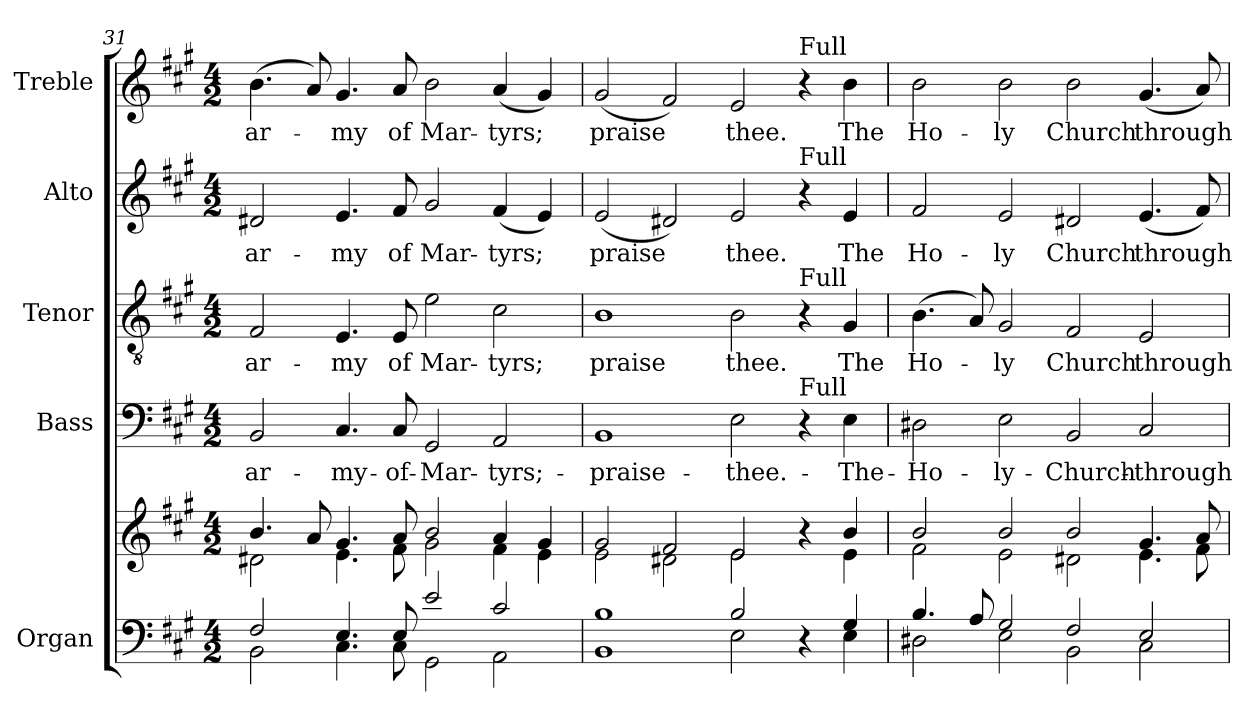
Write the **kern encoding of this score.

**kern	**kern	**kern	**text	**kern	**text	**kern	**text	**kern	**text
*part5	*part5	*part4	*part4	*part3	*part3	*part2	*part2	*part1	*part1
*staff6	*staff5	*staff4	*staff4	*staff3	*staff3	*staff2	*staff2	*staff1	*staff1
*I"Organ	*	*I"Bass	*	*I"Tenor	*	*I"Alto	*	*I"Treble	*
*I'Org.	*	*I'B.	*	*I'T.	*	*I'A.	*	*I'Tr.	*
*clefF4	*clefG2	*clefF4	*	*clefGv2	*	*clefG2	*	*clefG2	*
*	*	*	*	*ITrd7c12	*	*	*	*	*
*k[f#c#g#]	*k[f#c#g#]	*k[f#c#g#]	*	*k[f#c#g#]	*	*k[f#c#g#]	*	*k[f#c#g#]	*
*A:	*A:	*A:	*	*A:	*	*A:	*	*A:	*
*M4/2	*M4/2	*M4/2	*	*M4/2	*	*M4/2	*	*M4/2	*
=31	=31	=31	=31	=31	=31	=31	=31	=31	=31
*^	*^	*	*	*	*	*	*	*	*
!	!	!	!	!	!LO:LY:b:color=#000000	!	!	!	!	!	!
!	!	!	!	!	!	!	!LO:LY:b:color=#000000	!	!	!	!
!	!	!	!	!	!	!	!	!	!LO:LY:b:color=#000000	!	!
!	!	!	!	!	!	!	!	!	!	!	!LO:LY:b:color=#000000
2F#i/	2BBi\	4.bi/	2d#Xi\	2BBi/	-ar-	2FF#i/	ar-	2d#Xi/	ar-	(4.bi\	ar-
.	.	8ai/	.	.	.	.	.	.	.	8ai/)	.
!	!	!	!	!	!LO:LY:b:color=#000000	!	!	!	!	!	!
!	!	!	!	!	!	!	!LO:LY:b:color=#000000	!	!	!	!
!	!	!	!	!	!	!	!	!	!LO:LY:b:color=#000000	!	!
!	!	!	!	!	!	!	!	!	!	!	!LO:LY:b:color=#000000
4.Ei/	4.C#i\	4.g#i/	4.ei\	4.C#i/	-my-	4.EEi/	-my	4.ei/	-my	4.g#i/	-my
!	!	!	!	!	!LO:LY:b:color=#000000	!	!	!	!	!	!
!	!	!	!	!	!	!	!LO:LY:b:color=#000000	!	!	!	!
!	!	!	!	!	!	!	!	!	!LO:LY:b:color=#000000	!	!
!	!	!	!	!	!	!	!	!	!	!	!LO:LY:b:color=#000000
8Ei/	8C#i\	8ai/	8f#i\	8C#i/	-of-	8EEi/	of	8f#i/	of	8ai/	of
!	!	!	!	!	!LO:LY:b:color=#000000	!	!	!	!	!	!
!	!	!	!	!	!	!	!LO:LY:b:color=#000000	!	!	!	!
!	!	!	!	!	!	!	!	!	!LO:LY:b:color=#000000	!	!
!	!	!	!	!	!	!	!	!	!	!	!LO:LY:b:color=#000000
2ei/	2GG#i\	2bi/	2g#i\	2GG#i/	-Mar-	2Ei\	Mar-	2g#i/	Mar-	2bi\	Mar-
!	!	!	!	!	!LO:LY:b:color=#000000	!	!	!	!	!	!
!	!	!	!	!	!	!	!LO:LY:b:color=#000000	!	!	!	!
!	!	!	!	!	!	!	!	!	!LO:LY:b:color=#000000	!	!
!	!	!	!	!	!	!	!	!	!	!	!LO:LY:b:color=#000000
2c#i/	2AAi\	4ai/	4f#i\	2AAi/	-tyrs;-	2C#i\	-tyrs;	(4f#i/	-tyrs;	(4ai/	-tyrs;
.	.	4g#i/	4ei\	.	.	.	.	4ei/)	.	4g#i/)	.
=32	=32	=32	=32	=32	=32	=32	=32	=32	=32	=32	=32
!	!	!	!	!	!LO:LY:b:color=#000000	!	!	!	!	!	!
!	!	!	!	!	!	!	!LO:LY:b:color=#000000	!	!	!	!
!	!	!	!	!	!	!	!	!	!LO:LY:b:color=#000000	!	!
!	!	!	!	!	!	!	!	!	!	!	!LO:LY:b:color=#000000
1Bi	1BBi	2g#i/	2ei\	1BBi	-praise-	1BBi	praise	(2ei/	praise	(2g#i/	praise
.	.	2f#i/	2d#Xi\	.	.	.	.	2d#Xi/)	.	2f#i/)	.
!	!	!	!	!	!LO:LY:b:color=#000000	!	!	!	!	!	!
!	!	!	!	!	!	!	!LO:LY:b:color=#000000	!	!	!	!
!	!	!	!	!	!	!	!	!	!LO:LY:b:color=#000000	!	!
!	!	!	!	!	!	!	!	!	!	!	!LO:LY:b:color=#000000
2Bi/	2Ei\	2ei/	2ei\	2Ei\	-thee.-	2BBi\	thee.	2ei/	thee.	2ei/	thee.
!	!	!	!	!	!	!	!	!	!	!LO:TX:a:t=Full	!
!	!	!	!	!	!	!	!	!LO:TX:a:t=Full	!	!	!
!	!	!	!	!	!	!LO:TX:a:t=Full	!	!	!	!	!
!	!	!	!	!LO:TX:a:t=Full	!	!	!	!	!	!	!
4r	4ryy	4r	4ryy	4r	.	4r	.	4r	.	4r	.
!	!	!	!	!	!LO:LY:b:color=#000000	!	!	!	!	!	!
!	!	!	!	!	!	!	!LO:LY:b:color=#000000	!	!	!	!
!	!	!	!	!	!	!	!	!	!LO:LY:b:color=#000000	!	!
!	!	!	!	!	!	!	!	!	!	!	!LO:LY:b:color=#000000
4G#i/	4Ei\	4bi/	4ei\	4Ei\	-The-	4GG#i/	The	4ei/	The	4bi\	The
!!LO:PB:g=z
=33	=33	=33	=33	=33	=33	=33	=33	=33	=33	=33	=33
!	!	!	!	!	!LO:LY:b:color=#000000	!	!	!	!	!	!
!	!	!	!	!	!	!	!LO:LY:b:color=#000000	!	!	!	!
!	!	!	!	!	!	!	!	!	!LO:LY:b:color=#000000	!	!
!	!	!	!	!	!	!	!	!	!	!	!LO:LY:b:color=#000000
4.Bi/	2D#Xi\	2bi/	2f#i\	2D#Xi\	-Ho-	(4.BBi\	Ho-	2f#i/	Ho-	2bi\	Ho-
8Ai/	.	.	.	.	.	8AAi/)	.	.	.	.	.
!	!	!	!	!	!LO:LY:b:color=#000000	!	!	!	!	!	!
!	!	!	!	!	!	!	!LO:LY:b:color=#000000	!	!	!	!
!	!	!	!	!	!	!	!	!	!LO:LY:b:color=#000000	!	!
!	!	!	!	!	!	!	!	!	!	!	!LO:LY:b:color=#000000
2G#i/	2Ei\	2bi/	2ei\	2Ei\	-ly-	2GG#i/	-ly	2ei/	-ly	2bi\	-ly
!	!	!	!	!	!LO:LY:b:color=#000000	!	!	!	!	!	!
!	!	!	!	!	!	!	!LO:LY:b:color=#000000	!	!	!	!
!	!	!	!	!	!	!	!	!	!LO:LY:b:color=#000000	!	!
!	!	!	!	!	!	!	!	!	!	!	!LO:LY:b:color=#000000
2F#i/	2BBi\	2bi/	2d#Xi\	2BBi/	-Church-	2FF#i/	Church	2d#Xi/	Church	2bi\	Church
!	!	!	!	!	!LO:LY:b:color=#000000	!	!	!	!	!	!
!	!	!	!	!	!	!	!LO:LY:b:color=#000000	!	!	!	!
!	!	!	!	!	!	!	!	!	!LO:LY:b:color=#000000	!	!
!	!	!	!	!	!	!	!	!	!	!	!LO:LY:b:color=#000000
2Ei/	2C#i\	4.g#i/	4.ei\	2C#i/	-through-	2EEi/	through-	(4.ei/	through-	(4.g#i/	through-
.	.	8ai/	8f#i\	.	.	.	.	8f#i/)	.	8ai/)	.
*v	*v	*	*	*	*	*	*	*	*	*	*
*	*v	*v	*	*	*	*	*	*	*	*
=	=	=	=	=	=	=	=	=	=
*-	*-	*-	*-	*-	*-	*-	*-	*-	*-
